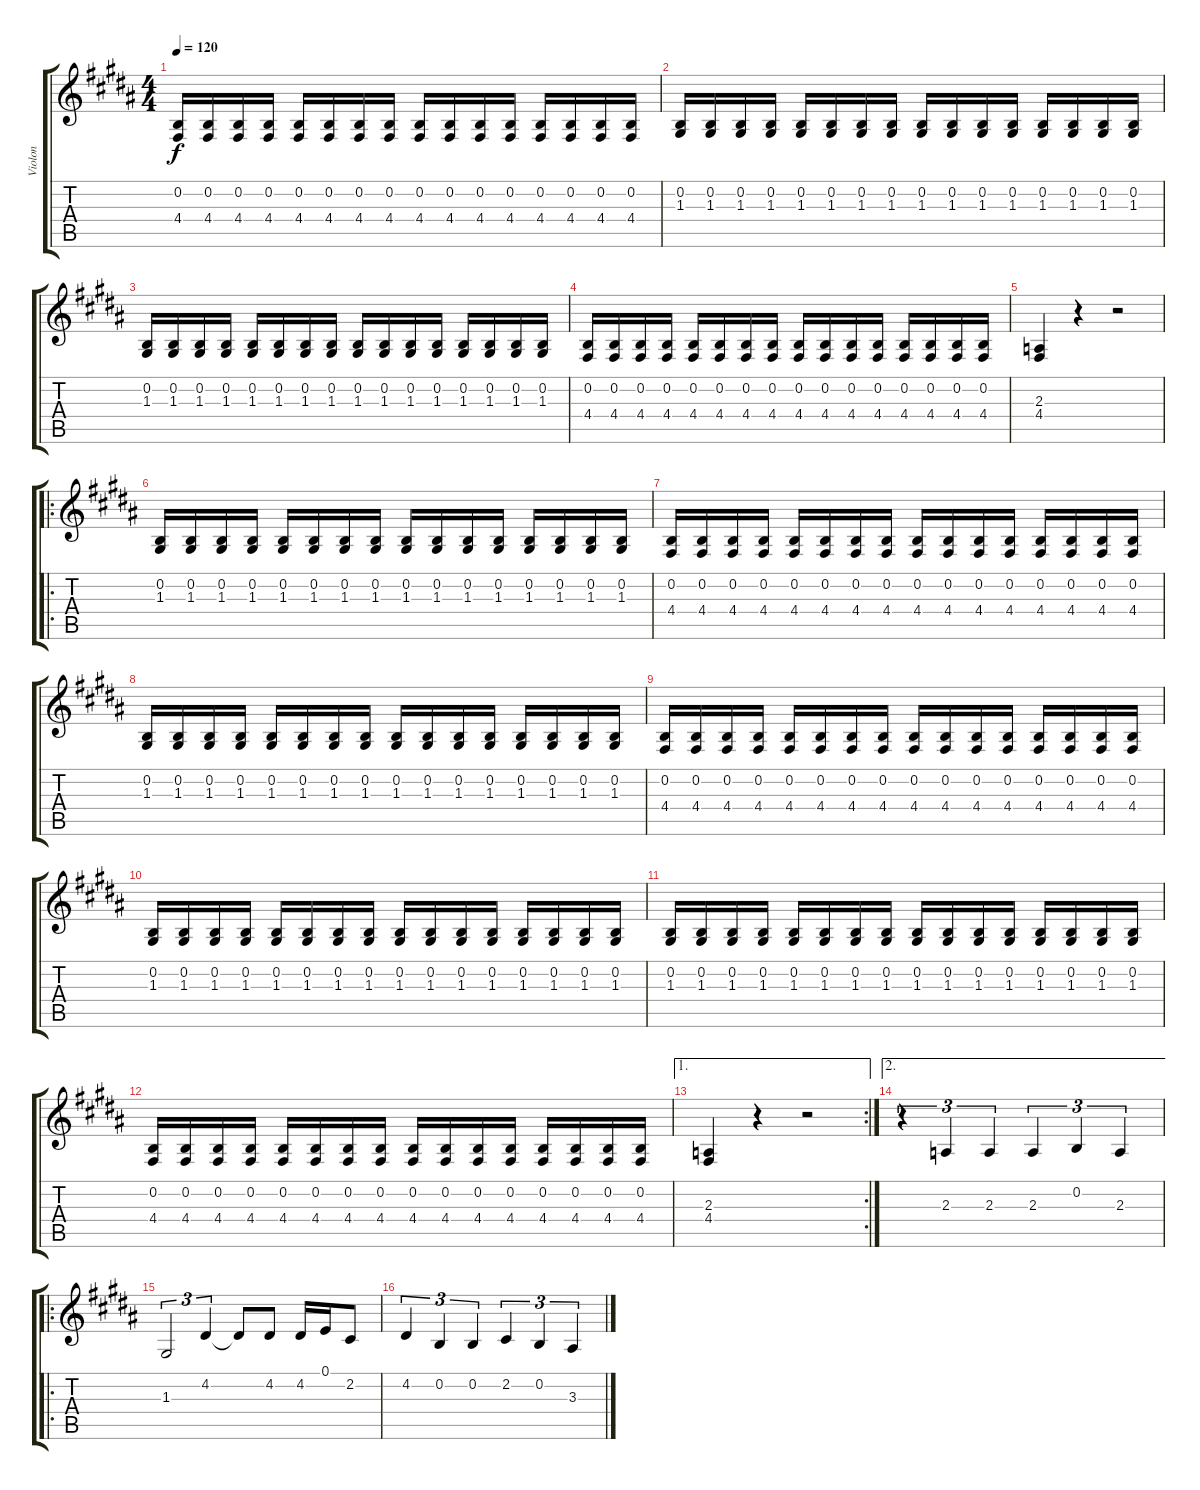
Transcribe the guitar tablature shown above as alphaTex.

\track ("Violon" "Violon") {instrument violin}
\staff {score tabs}
\tuning (E4 B3 G3 D3 A2 E2) {hide}
\ts (4 4)
\tempo 120
\clef g2
\ks b
(0.2 4.4).16{dy f} (0.2 4.4).16 (0.2 4.4).16 (0.2 4.4).16 (0.2 4.4).16 (0.2 4.4).16 (0.2 4.4).16 (0.2 4.4).16 (0.2 4.4).16 (0.2 4.4).16 (0.2 4.4).16 (0.2 4.4).16 (0.2 4.4).16 (0.2 4.4).16 (0.2 4.4).16 (0.2 4.4).16 |
(0.2 1.3).16 (0.2 1.3).16 (0.2 1.3).16 (0.2 1.3).16 (0.2 1.3).16 (0.2 1.3).16 (0.2 1.3).16 (0.2 1.3).16 (0.2 1.3).16 (0.2 1.3).16 (0.2 1.3).16 (0.2 1.3).16 (0.2 1.3).16 (0.2 1.3).16 (0.2 1.3).16 (0.2 1.3).16 |
(0.2 1.3).16 (0.2 1.3).16 (0.2 1.3).16 (0.2 1.3).16 (0.2 1.3).16 (0.2 1.3).16 (0.2 1.3).16 (0.2 1.3).16 (0.2 1.3).16 (0.2 1.3).16 (0.2 1.3).16 (0.2 1.3).16 (0.2 1.3).16 (0.2 1.3).16 (0.2 1.3).16 (0.2 1.3).16 |
(0.2 4.4).16 (0.2 4.4).16 (0.2 4.4).16 (0.2 4.4).16 (0.2 4.4).16 (0.2 4.4).16 (0.2 4.4).16 (0.2 4.4).16 (0.2 4.4).16 (0.2 4.4).16 (0.2 4.4).16 (0.2 4.4).16 (0.2 4.4).16 (0.2 4.4).16 (0.2 4.4).16 (0.2 4.4).16 |
(2.3 4.4).4 r.4 r.2 |
\ro
(0.2 1.3).16 (0.2 1.3).16 (0.2 1.3).16 (0.2 1.3).16 (0.2 1.3).16 (0.2 1.3).16 (0.2 1.3).16 (0.2 1.3).16 (0.2 1.3).16 (0.2 1.3).16 (0.2 1.3).16 (0.2 1.3).16 (0.2 1.3).16 (0.2 1.3).16 (0.2 1.3).16 (0.2 1.3).16 |
(0.2 4.4).16 (0.2 4.4).16 (0.2 4.4).16 (0.2 4.4).16 (0.2 4.4).16 (0.2 4.4).16 (0.2 4.4).16 (0.2 4.4).16 (0.2 4.4).16 (0.2 4.4).16 (0.2 4.4).16 (0.2 4.4).16 (0.2 4.4).16 (0.2 4.4).16 (0.2 4.4).16 (0.2 4.4).16 |
(0.2 1.3).16 (0.2 1.3).16 (0.2 1.3).16 (0.2 1.3).16 (0.2 1.3).16 (0.2 1.3).16 (0.2 1.3).16 (0.2 1.3).16 (0.2 1.3).16 (0.2 1.3).16 (0.2 1.3).16 (0.2 1.3).16 (0.2 1.3).16 (0.2 1.3).16 (0.2 1.3).16 (0.2 1.3).16 |
(0.2 4.4).16 (0.2 4.4).16 (0.2 4.4).16 (0.2 4.4).16 (0.2 4.4).16 (0.2 4.4).16 (0.2 4.4).16 (0.2 4.4).16 (0.2 4.4).16 (0.2 4.4).16 (0.2 4.4).16 (0.2 4.4).16 (0.2 4.4).16 (0.2 4.4).16 (0.2 4.4).16 (0.2 4.4).16 |
(0.2 1.3).16 (0.2 1.3).16 (0.2 1.3).16 (0.2 1.3).16 (0.2 1.3).16 (0.2 1.3).16 (0.2 1.3).16 (0.2 1.3).16 (0.2 1.3).16 (0.2 1.3).16 (0.2 1.3).16 (0.2 1.3).16 (0.2 1.3).16 (0.2 1.3).16 (0.2 1.3).16 (0.2 1.3).16 |
(0.2 1.3).16 (0.2 1.3).16 (0.2 1.3).16 (0.2 1.3).16 (0.2 1.3).16 (0.2 1.3).16 (0.2 1.3).16 (0.2 1.3).16 (0.2 1.3).16 (0.2 1.3).16 (0.2 1.3).16 (0.2 1.3).16 (0.2 1.3).16 (0.2 1.3).16 (0.2 1.3).16 (0.2 1.3).16 |
(0.2 4.4).16 (0.2 4.4).16 (0.2 4.4).16 (0.2 4.4).16 (0.2 4.4).16 (0.2 4.4).16 (0.2 4.4).16 (0.2 4.4).16 (0.2 4.4).16 (0.2 4.4).16 (0.2 4.4).16 (0.2 4.4).16 (0.2 4.4).16 (0.2 4.4).16 (0.2 4.4).16 (0.2 4.4).16 |
\ae 1
\rc 2
(2.3 4.4).4 r.4 r.2 |
\ae 2
r.4{tu (3 2)} 2.3.4{tu (3 2)} 2.3.4{tu (3 2)} 2.3.4{tu (3 2)} 0.2.4{tu (3 2)} 2.3.4{tu (3 2)} |
\ro
1.3.2{tu (3 2)} 4.2.4{tu (3 2)} 4.2{t}.8 4.2.8 4.2.16 0.1.16 2.2.8 |
4.2.4{tu (3 2)} 0.2.4{tu (3 2)} 0.2.4{tu (3 2)} 2.2.4{tu (3 2)} 0.2.4{tu (3 2)} 3.3.4{tu (3 2)}
